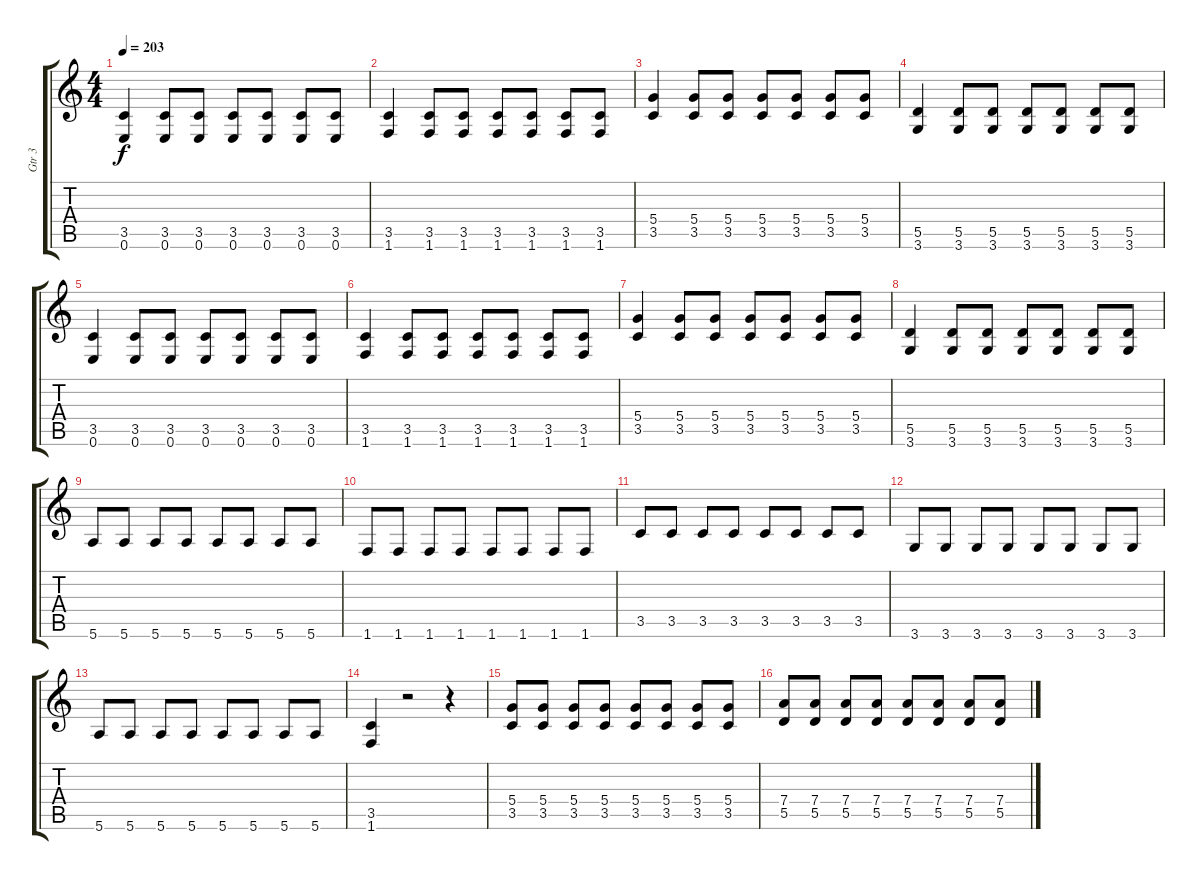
\track ("Gtr 3" "Gtr 3") {instrument distortionguitar}
\staff {score tabs}
\tuning (E4 B3 G3 D3 A2 E2) {hide}
\ts (4 4)
\tempo 203
\clef g2
\ks c
(3.5 0.6).4{dy f volume 14 instrument distortionguitar} (3.5 0.6).8 (3.5 0.6).8 (3.5 0.6).8 (3.5 0.6).8 (3.5 0.6).8 (3.5 0.6).8 |
(3.5 1.6).4 (3.5 1.6).8 (3.5 1.6).8 (3.5 1.6).8 (3.5 1.6).8 (3.5 1.6).8 (3.5 1.6).8 |
(5.4 3.5).4 (5.4 3.5).8 (5.4 3.5).8 (5.4 3.5).8 (5.4 3.5).8 (5.4 3.5).8 (5.4 3.5).8 |
(5.5 3.6).4 (5.5 3.6).8 (5.5 3.6).8 (5.5 3.6).8 (5.5 3.6).8 (5.5 3.6).8 (5.5 3.6).8 |
(3.5 0.6).4 (3.5 0.6).8 (3.5 0.6).8 (3.5 0.6).8 (3.5 0.6).8 (3.5 0.6).8 (3.5 0.6).8 |
(3.5 1.6).4 (3.5 1.6).8 (3.5 1.6).8 (3.5 1.6).8 (3.5 1.6).8 (3.5 1.6).8 (3.5 1.6).8 |
(5.4 3.5).4 (5.4 3.5).8 (5.4 3.5).8 (5.4 3.5).8 (5.4 3.5).8 (5.4 3.5).8 (5.4 3.5).8 |
(5.5 3.6).4 (5.5 3.6).8 (5.5 3.6).8 (5.5 3.6).8 (5.5 3.6).8 (5.5 3.6).8 (5.5 3.6).8 |
5.6.8{instrument electricguitarmuted} 5.6.8 5.6.8 5.6.8 5.6.8 5.6.8 5.6.8 5.6.8 |
1.6.8 1.6.8 1.6.8 1.6.8 1.6.8 1.6.8 1.6.8 1.6.8 |
3.5.8 3.5.8 3.5.8 3.5.8 3.5.8 3.5.8 3.5.8 3.5.8 |
3.6.8 3.6.8 3.6.8 3.6.8 3.6.8 3.6.8 3.6.8 3.6.8 |
5.6.8 5.6.8 5.6.8 5.6.8 5.6.8 5.6.8 5.6.8 5.6.8 |
(3.5 1.6).4{instrument distortionguitar} r.2 r.4 |
(5.4 3.5).8 (5.4 3.5).8 (5.4 3.5).8 (5.4 3.5).8 (5.4 3.5).8 (5.4 3.5).8 (5.4 3.5).8 (5.4 3.5).8 |
(7.4 5.5).8 (7.4 5.5).8 (7.4 5.5).8 (7.4 5.5).8 (7.4 5.5).8 (7.4 5.5).8 (7.4 5.5).8 (7.4 5.5).8
